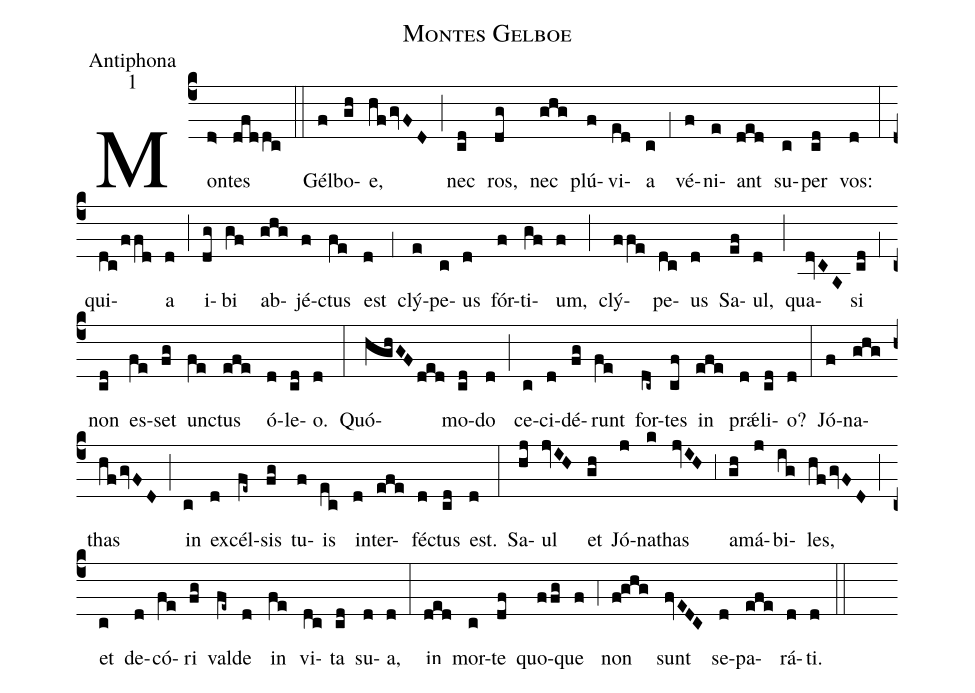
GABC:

name:Montes Gelboe;
office-part:Antiphona;
mode:1;
%%
(c4) Mon(d>)tes(dfddc) (::)
Gél(f)bo(gh)e,(hf/gvFD) (;) nec(cd) ros,(dg) nec(ghg) plú(f)vi(ed)a(c) (,1) vé(f)ni(e)ant(ded) su(c)per(cd) vos:(d) (:)
qui(dc/ffd)a(d) (;) i(dg)bi(gf) ab(ghg)jé(f)ctus(fe) est(d) (,1) clý(e)pe(c)us(d) fór(f)ti(gf)um,(f) (;) clý(ffe)pe(dc)us(d) Sa(ef)ul,(d) (;) qua(dvCA)si(cd) (,1) non(cd) es(fe)set(fg) un(fe)ctus(efe) ó(d)le(cd)o.(d) (:)
Quó(hghGF/ded)mo(cd)do(d) (;) ce(c)ci(d)dé(fg)runt(fe) for(dc~)tes(cf) in(efe) pr<sp>'ae</sp>(d)li(cd)o?(d) (:)
Jó(f)na(ghg)thas(hf/gvFD) (;) in(c) ex(d)cél(fe~)sis(fg) tu(f)is(ec) in(d)ter(efe)fé(d)ctus(cd) est.(d) (:)
Sa(hj)ul(jvIH) et(gh) Jó(j)na(k)thas(jvIH) (,3) a(gh)má(j)bi(ig)les,(hf/gvFD) (;) et(c) de(d)có(fe)ri(fg) val(fe~)de(d) in(fe) vi(dc)ta(cd) su(d)a,(d) (:)
in(ded) mor(c)te(df) quo(ffg)que(f) (,4) non(f!ghg) sunt(fvEDC) se(d)pa(efe)rá(d)ti.(d) (::)
